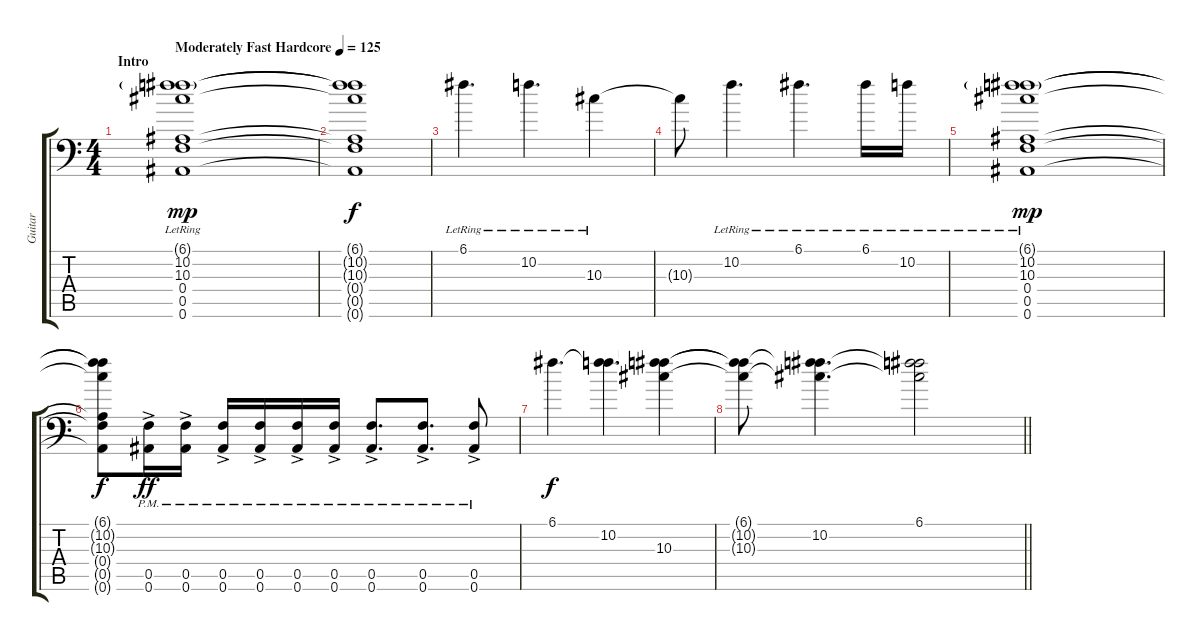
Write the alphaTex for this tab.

\track ("Guitar" "Guitar") {instrument distortionguitar}
\staff {score tabs}
\tuning (C4 G3 Eb3 Bb2 F2 Bb1) {hide}
\ts (4 4)
\section ("" "Intro")
\tempo (125 "Moderately Fast Hardcore")
\clef f4
\ks c
(6.1{g lr} 10.2{lr} 10.3{lr} 0.4{lr} 0.5{lr} 0.6{lr}).1{dy mp instrument distortionguitar} |
(6.1{t} 10.2{t} 10.3{t} 0.4{t} 0.5{t} 0.6{t}).1{dy f} |
6.1{lr}.4{d} 10.2{lr}.4{d} 10.3{lr}.4 |
10.3{t}.8 10.2{lr}.4{d} 6.1{lr}.4{d} 6.1{lr}.16 10.2{lr}.16 |
(6.1{g lr} 10.2{lr} 10.3{lr} 0.4{lr} 0.5{lr} 0.6{lr}).1{dy mp} |
(6.1{t} 10.2{t} 10.3{t} 0.4{t} 0.5{t} 0.6{t}).8{dy f} (0.5{ac pm} 0.6{ac pm}).16{dy ff} (0.5{ac pm} 0.6{ac pm}).16 (0.5{ac pm} 0.6{ac pm}).16 (0.5{ac pm} 0.6{ac pm}).16 (0.5{ac pm} 0.6{ac pm}).16 (0.5{ac pm} 0.6{ac pm}).16 (0.5{ac pm} 0.6{ac pm}).8{d} (0.5{ac pm} 0.6{ac pm}).8{d} (0.5{ac pm} 0.6{ac pm}).8 |
6.1.4{d dy f} (6.1{t} 10.2).4{d} (6.1{t} 10.2{t} 10.3).4 |
\barLineRight lightlight
(6.1{t} 10.2{t} 10.3{t}).8 (6.1{t} 10.2 10.3{t}).4{d} (6.1 10.2{t} 10.3{t}).2
